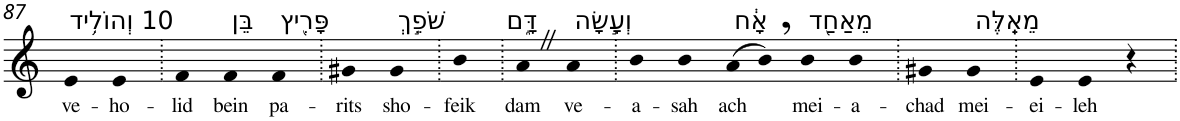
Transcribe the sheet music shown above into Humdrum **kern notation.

**kern	**text
*part1	*part1
*staff1	*staff1
*I"Piano	*
*I'Pno	*
!!LO:PB:g=z
*clefG2	*
*k[]	*
=87	=87
!LO:TX:a:t=10 וְהוֹלִ֥יד	!
!	!LO:LY:b
4e	ve-
!	!LO:LY:b
4e	-ho-
=88.	=88.
!	!LO:LY:b
4f	-lid
!LO:TX:a:t=בֵּן	!
!	!LO:LY:b
4f	bein
!LO:TX:a:t=פָּרִ֖יץ	!
!	!LO:LY:b
4f	pa-
=89.	=89.
!	!LO:LY:b
4g#X	-rits
!LO:TX:a:t=שֹׁפֵ֣ךְ	!
!	!LO:LY:b
4g#	sho-
=90.	=90.
!	!LO:LY:b
4b	-feik
=91.	=91.
!LO:TX:a:t=דָּ֑ם	!
!	!LO:LY:b
4aZ	dam
!LO:TX:a:t=וְעָ֣שָׂה	!
!	!LO:LY:b
4a	ve-
=92.	=92.
!	!LO:LY:b
4b	-a-
!	!LO:LY:b
4b	-sah
!LO:TX:a:t=אָ֔ח	!
!	!LO:LY:b
(>8a	ach
8b,)	.
!LO:TX:a:t=מֵאַחַ֖ד	!
!	!LO:LY:b
4b	mei-
!	!LO:LY:b
4b	-a-
=93.	=93.
!	!LO:LY:b
4g#X	-chad
!LO:TX:a:t=מֵאֵֽלֶּה	!
!	!LO:LY:b
4g#	mei-
=94.	=94.
!	!LO:LY:b
4e	-ei-
!	!LO:LY:b
4e	-leh
4r	.
=.	=.
*-	*-
